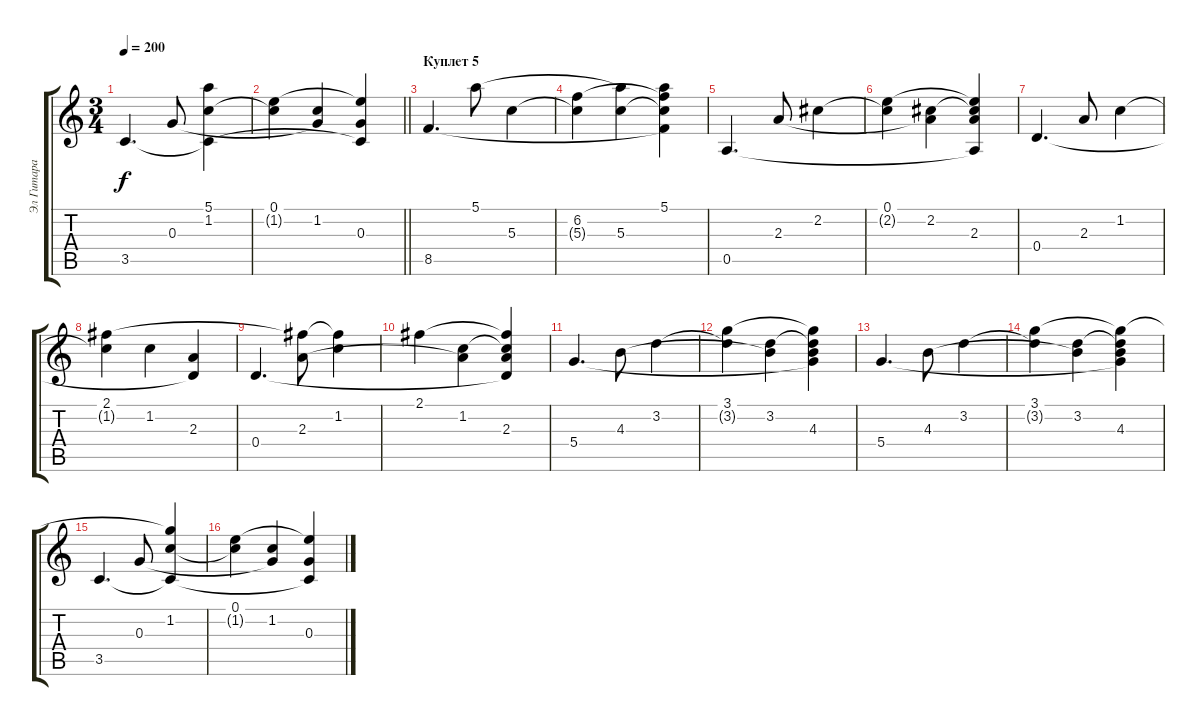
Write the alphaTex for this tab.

\track ("Эл Гитара" "Эл Гитара") {instrument electricguitarjazz}
\staff {score tabs}
\tuning (E4 B3 G3 D3 A2 E2) {hide}
\ts (3 4)
\tempo 200
\clef g2
\ks c
3.5.4{d dy f} 0.3.8 (5.1{t} 1.2 3.5{t}).4 |
\barLineRight lightlight
(0.1 1.2{t}).4 (1.2 0.3{t}).4 (0.1{t} 0.3 3.5{t}).4 |
\section ("" "Куплет 5")
8.5.4{d} 5.1.8 5.3.4 |
(6.2 5.3{t}).4 (5.1{t} 5.3).4 (5.1 6.2{t} 5.3{t} 8.5{t}).4 |
0.5.4{d} 2.3.8 2.2.4 |
(0.1 2.2{t}).4 (2.2 2.3{t}).4 (0.1{t} 2.2{t} 2.3 0.5{t}).4 |
0.4.4{d} 2.3.8 1.2.4 |
(2.1 1.2{t}).4 1.2.4 (2.3 0.4{t}).4 |
0.4.4{d} (2.1{t} 2.3).8 (2.1{t} 1.2).4 |
2.1.4 (1.2 2.3{t}).4 (2.1{t} 1.2{t} 2.3 0.4{t}).4 |
5.4.4{d} 4.3.8 3.2.4 |
(3.1 3.2{t}).4 (3.2 4.3{t}).4 (3.1{t} 3.2{t} 4.3 5.4{t}).4 |
5.4.4{d} 4.3.8 3.2.4 |
(3.1 3.2{t}).4 (3.2 4.3{t}).4 (3.1{t} 3.2{t} 4.3 5.4{t}).4 |
3.5.4{d} 0.3.8 (3.1{t} 1.2 3.5{t}).4 |
(0.1 1.2{t}).4 (1.2 0.3{t}).4 (0.1{t} 0.3 3.5{t}).4
